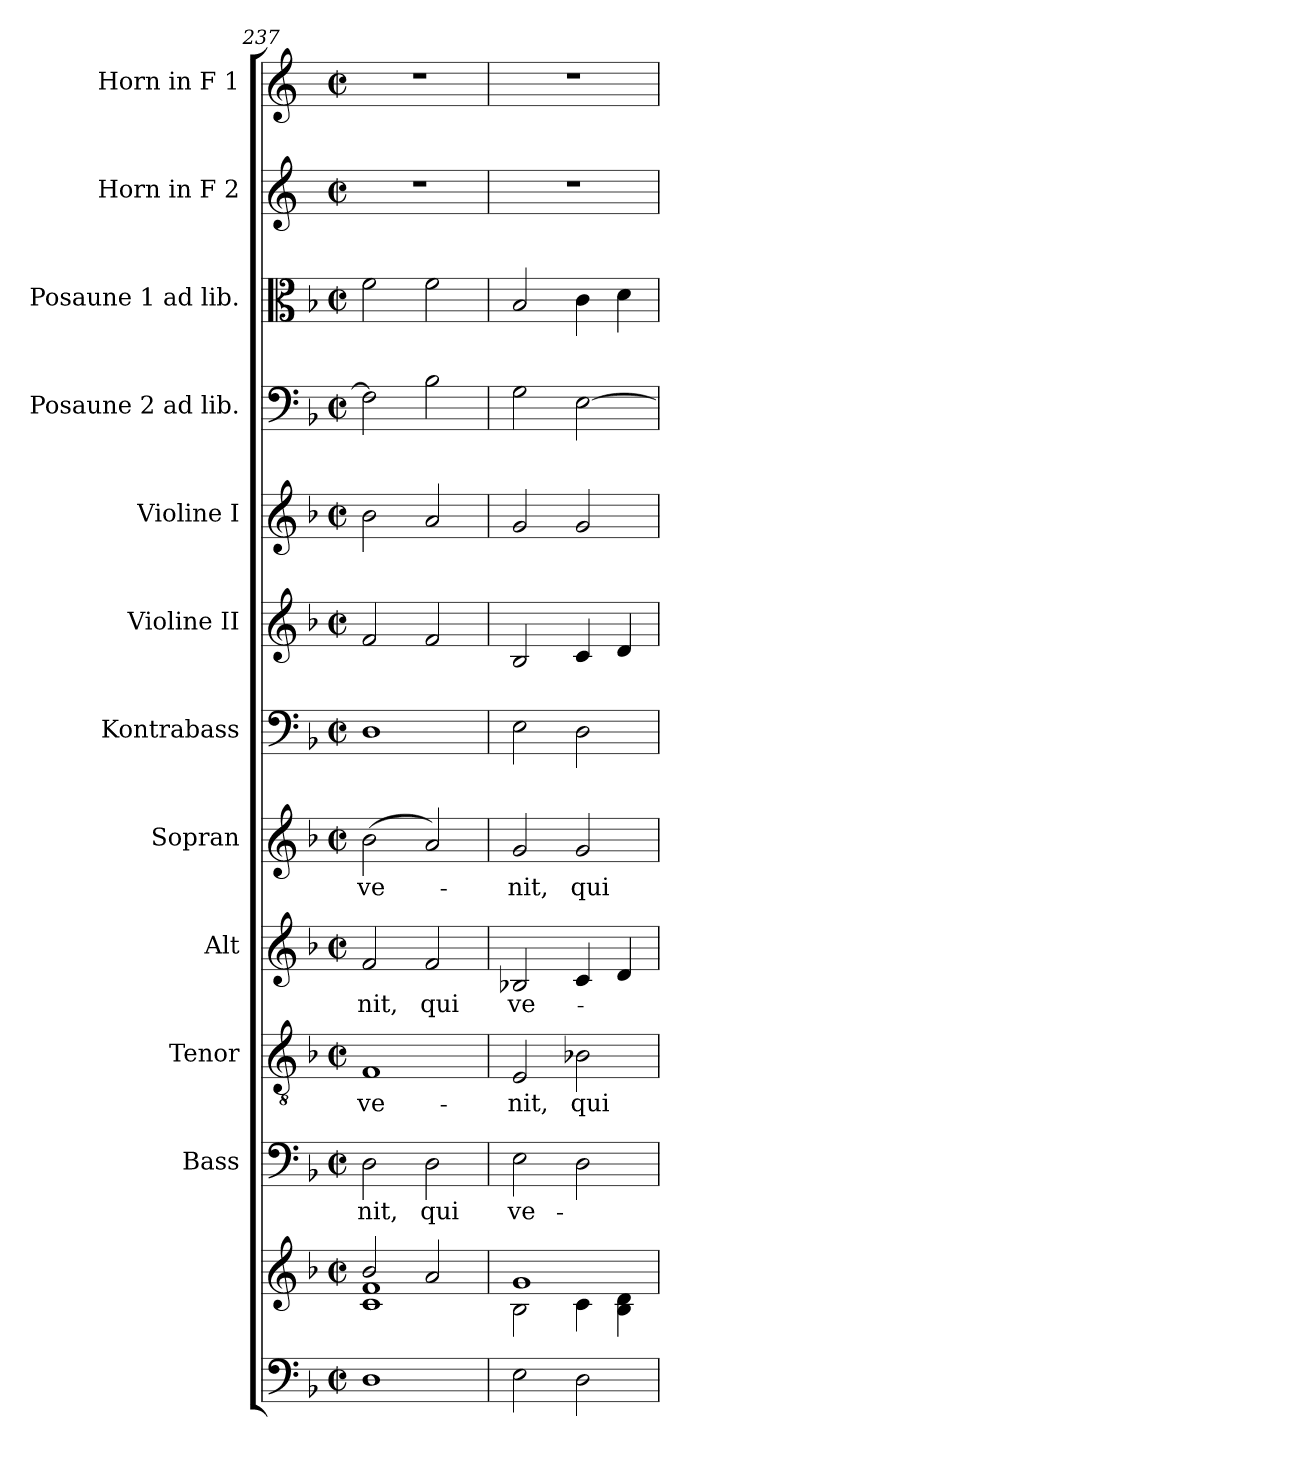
**kern	**kern	**kern	**text	**kern	**text	**kern	**text	**kern	**text	**kern	**kern	**kern	**kern	**kern	**kern	**kern
*part12	*part12	*part11	*part11	*part10	*part10	*part9	*part9	*part8	*part8	*part7	*part6	*part5	*part4	*part3	*part2	*part1
*staff13	*staff12	*staff11	*staff11	*staff10	*staff10	*staff9	*staff9	*staff8	*staff8	*staff7	*staff6	*staff5	*staff4	*staff3	*staff2	*staff1
*	*	*I"Bass	*	*I"Tenor	*	*I"Alt	*	*I"Sopran	*	*I"Kontrabass	*I"Violine II	*I"Violine I	*I"Posaune 2 ad lib.	*I"Posaune 1 ad lib.	*I"Horn in F 2	*I"Horn in F 1
*	*	*I'B.	*	*I'T.	*	*I'A.	*	*I'S.	*	*I'Kb.	*I'Vl. II	*I'Vl. I	*I'Pos. 2	*I'Pos. 1	*I'Hrn. F 2	*I'Hrn. F 1
*clefF4	*clefG2	*clefF4	*	*clefGv2	*	*clefG2	*	*clefG2	*	*clefF4	*clefG2	*clefG2	*clefF4	*clefC3	*clefG2	*clefG2
*	*	*	*	*	*	*	*	*	*	*ITrd7c12	*	*	*	*	*ITrd4c7	*ITrd4c7
*k[b-]	*k[b-]	*k[b-]	*	*k[b-]	*	*k[b-]	*	*k[b-]	*	*k[b-]	*k[b-]	*k[b-]	*k[b-]	*k[b-]	*k[b-]	*k[b-]
*F:	*F:	*F:	*	*F:	*	*F:	*	*F:	*	*F:	*F:	*F:	*F:	*F:	*F:	*F:
*M2/2	*M2/2	*M2/2	*	*M2/2	*	*M2/2	*	*M2/2	*	*M2/2	*M2/2	*M2/2	*M2/2	*M2/2	*M2/2	*M2/2
*met(c|)	*met(c|)	*met(c|)	*	*met(c|)	*	*met(c|)	*	*met(c|)	*	*met(c|)	*met(c|)	*met(c|)	*met(c|)	*met(c|)	*met(c|)	*met(c|)
=237	=237	=237	=237	=237	=237	=237	=237	=237	=237	=237	=237	=237	=237	=237	=237	=237
*	*^	*	*	*	*	*	*	*	*	*	*	*	*	*	*	*
!	!	!	!	!LO:LY:b	!	!LO:LY:b	!	!LO:LY:b	!	!LO:LY:b	!	!	!	!	!	!	!
1D	2b-/	1c 1f	2D\	-nit,	1F	ve-	2f/	-nit,	(>2b-\	ve-	1DD	2f/	2b-\	2F\]	2f\	1r	1r
!	!	!	!	!LO:LY:b	!	!	!	!LO:LY:b	!	!	!	!	!	!	!	!	!
.	2a/	.	2D\	qui	.	.	2f/	qui	2a/)	.	.	2f/	2a/	2B-\	2f\	.	.
=238	=238	=238	=238	=238	=238	=238	=238	=238	=238	=238	=238	=238	=238	=238	=238	=238	=238
!	!	!	!	!LO:LY:b	!	!LO:LY:b	!	!LO:LY:b	!	!LO:LY:b	!	!	!	!	!	!	!
2E\	1g	2B-\	2E\	ve-	2E/	-nit,	2B-X/	ve-	2g/	-nit,	2EE\	2B-/	2g/	2G\	2B-/	1r	1r
!	!	!	!	!	!	!LO:LY:b	!	!	!	!LO:LY:b	!	!	!	!	!	!	!
2D\	.	4c\	2D\	.	2B-X\	qui	4c/	.	2g/	qui	2DD\	4c/	2g/	[2E\	4c\	.	.
.	.	4B-\ 4d\	.	.	.	.	4d/	.	.	.	.	4d/	.	.	4d\	.	.
*	*v	*v	*	*	*	*	*	*	*	*	*	*	*	*	*	*	*
=	=	=	=	=	=	=	=	=	=	=	=	=	=	=	=	=
*-	*-	*-	*-	*-	*-	*-	*-	*-	*-	*-	*-	*-	*-	*-	*-	*-
